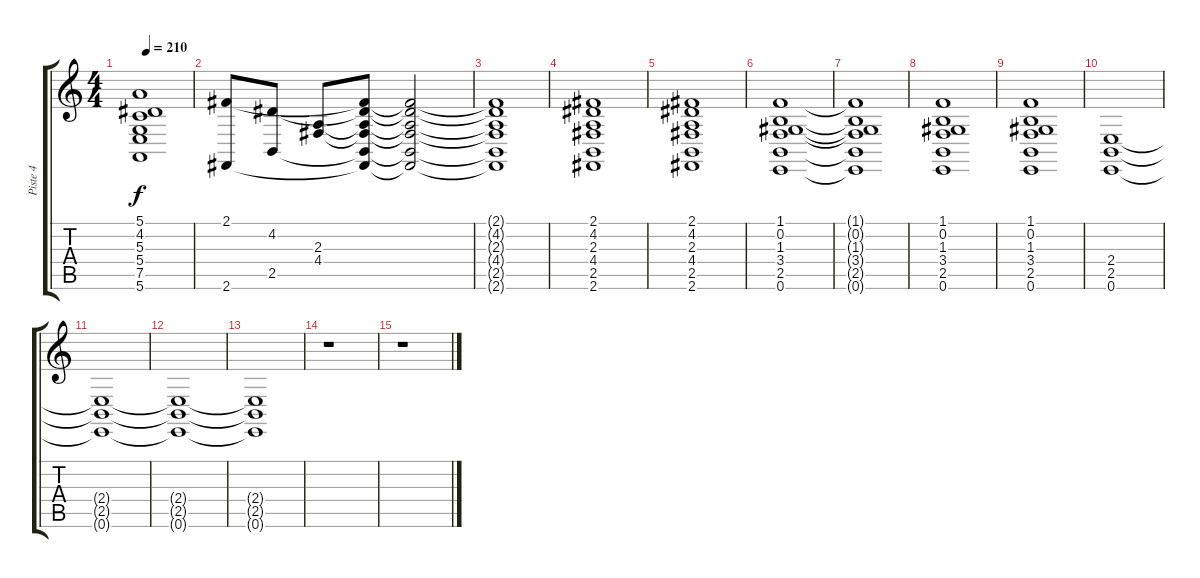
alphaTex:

\track ("Piste 4" "Piste 4") {instrument churchorgan}
\staff {score tabs}
\tuning (E4 B3 G3 D3 A2 E2) {hide}
\ts (4 4)
\tempo 210
\clef g2
\ks c
(5.1{t} 4.2{t} 5.3{t} 5.4{t} 7.5{t} 5.6{t}).1{dy f} |
(2.1 2.6).8 (4.2 2.5).8 (2.3 4.4).8 (2.1{t} 4.2{t} 2.3{t} 4.4{t} 2.5{t} 2.6{t}).8 (2.1{t} 4.2{t} 2.3{t} 4.4{t} 2.5{t} 2.6{t}).2 |
(2.1{t} 4.2{t} 2.3{t} 4.4{t} 2.5{t} 2.6{t}).1 |
(2.1 4.2 2.3 4.4 2.5 2.6).1 |
(2.1 4.2 2.3 4.4 2.5 2.6).1 |
(1.1 0.2 1.3 3.4 2.5 0.6).1 |
(1.1{t} 0.2{t} 1.3{t} 3.4{t} 2.5{t} 0.6{t}).1 |
(1.1 0.2 1.3 3.4 2.5 0.6).1 |
(1.1 0.2 1.3 3.4 2.5 0.6).1 |
(2.4 2.5 0.6).1 |
(2.4{t} 2.5{t} 0.6{t}).1 |
(2.4{t} 2.5{t} 0.6{t}).1 |
(2.4{t} 2.5{t} 0.6{t}).1 |
r.1 |
r.1
